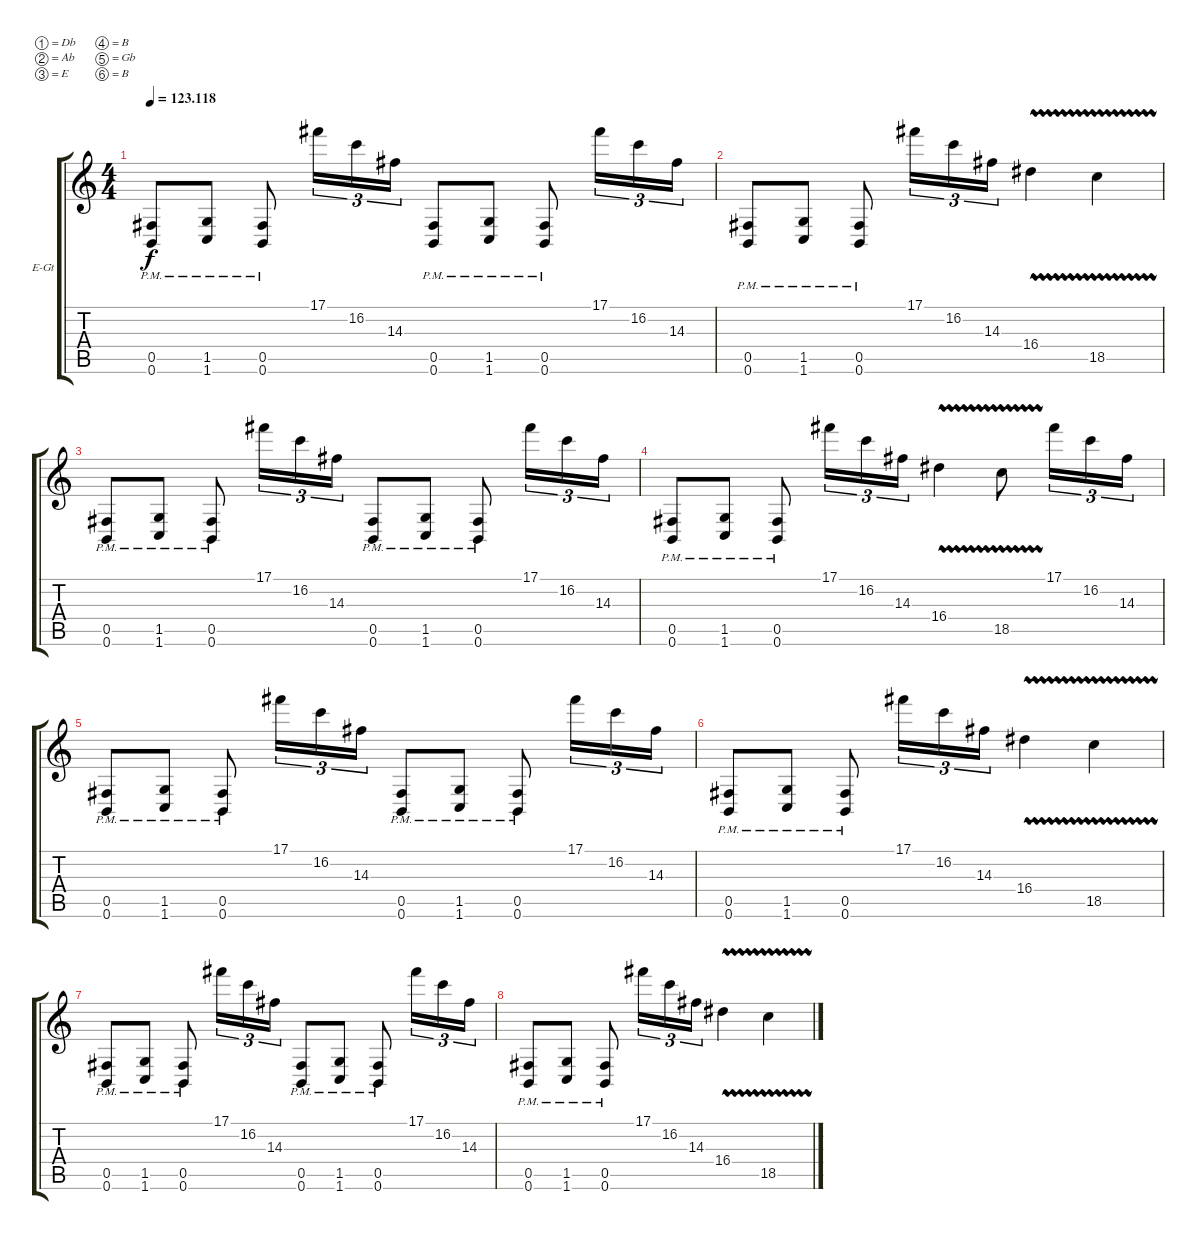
\defaultSystemsLayout 4
\bracketExtendMode groupsimilarinstruments
\firstSystemTrackNameOrientation horizontal
\otherSystemsTrackNameOrientation horizontal
\track ("Electric Guitar" "E-Gt") {instrument distortionguitar}
\staff {score tabs}
\tuning (Db4 Ab3 E3 B2 Gb2 B1)
\ts (4 4)
\tempo
123.118
\accidentals auto
\clef g2
\ottava regular
\simile none
\ks c
(0.5{pm} 0.6{pm}).8{dy f} (1.6{pm} 1.5{pm}).8 (0.6{pm} 0.5{pm}).8 17.1.16{tu (3 2)} 16.2.16{tu (3 2)} 14.3.16{tu (3 2)} (0.5{pm} 0.6{pm}).8 (1.6{pm} 1.5{pm}).8 (0.6{pm} 0.5{pm}).8 17.1.16{tu (3 2)} 16.2.16{tu (3 2)} 14.3.16{tu (3 2)} |
(0.6{pm} 0.5{pm}).8 (1.5{pm} 1.6{pm}).8 (0.5{pm} 0.6{pm}).8 17.1.16{tu (3 2)} 16.2.16{tu (3 2)} 14.3.16{tu (3 2)} 16.4{vw}.4 18.5{vw}.4 |
(0.5{pm} 0.6{pm}).8 (1.6{pm} 1.5{pm}).8 (0.6{pm} 0.5{pm}).8 17.1.16{tu (3 2)} 16.2.16{tu (3 2)} 14.3.16{tu (3 2)} (0.5{pm} 0.6{pm}).8 (1.6{pm} 1.5{pm}).8 (0.6{pm} 0.5{pm}).8 17.1.16{tu (3 2)} 16.2.16{tu (3 2)} 14.3.16{tu (3 2)} |
(0.6{pm} 0.5{pm}).8 (1.5{pm} 1.6{pm}).8 (0.5{pm} 0.6{pm}).8 17.1.16{tu (3 2)} 16.2.16{tu (3 2)} 14.3.16{tu (3 2)} 16.4{vw}.4 18.5{vw}.8 17.1.16{tu (3 2)} 16.2.16{tu (3 2)} 14.3.16{tu (3 2)} |
(0.5{pm} 0.6{pm}).8 (1.6{pm} 1.5{pm}).8 (0.6{pm} 0.5{pm}).8 17.1.16{tu (3 2)} 16.2.16{tu (3 2)} 14.3.16{tu (3 2)} (0.5{pm} 0.6{pm}).8 (1.6{pm} 1.5{pm}).8 (0.6{pm} 0.5{pm}).8 17.1.16{tu (3 2)} 16.2.16{tu (3 2)} 14.3.16{tu (3 2)} |
(0.6{pm} 0.5{pm}).8 (1.5{pm} 1.6{pm}).8 (0.5{pm} 0.6{pm}).8 17.1.16{tu (3 2)} 16.2.16{tu (3 2)} 14.3.16{tu (3 2)} 16.4{vw}.4 18.5{vw}.4 |
(0.5{pm} 0.6{pm}).8 (1.6{pm} 1.5{pm}).8 (0.6{pm} 0.5{pm}).8 17.1.16{tu (3 2)} 16.2.16{tu (3 2)} 14.3.16{tu (3 2)} (0.5{pm} 0.6{pm}).8 (1.6{pm} 1.5{pm}).8 (0.6{pm} 0.5{pm}).8 17.1.16{tu (3 2)} 16.2.16{tu (3 2)} 14.3.16{tu (3 2)} |
(0.6{pm} 0.5{pm}).8 (1.5{pm} 1.6{pm}).8 (0.5{pm} 0.6{pm}).8 17.1.16{tu (3 2)} 16.2.16{tu (3 2)} 14.3.16{tu (3 2)} 16.4{vw}.4 18.5{vw}.4
